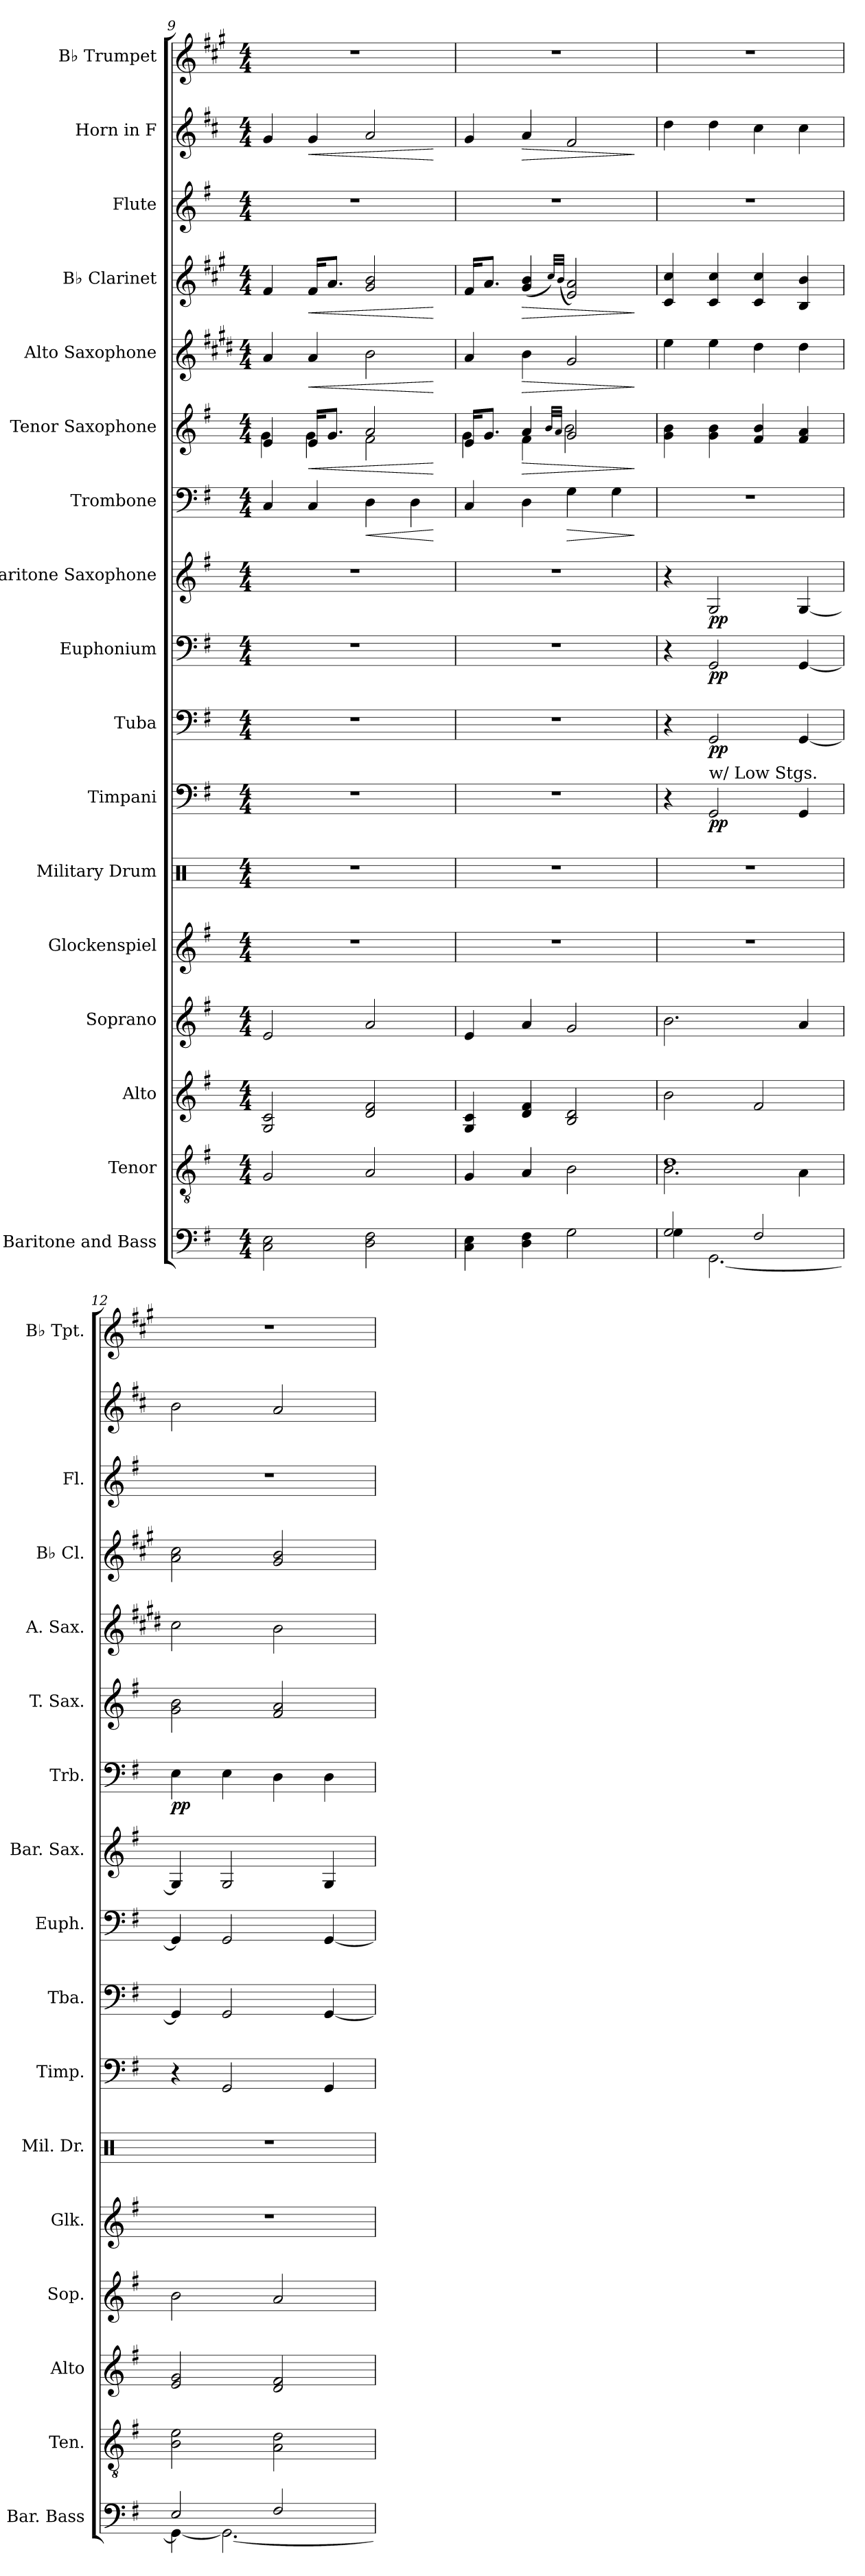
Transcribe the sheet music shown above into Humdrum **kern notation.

**kern	**kern	**kern	**kern	**kern	**kern	**kern	**dynam	**kern	**dynam	**kern	**dynam	**kern	**dynam	**kern	**dynam	**kern	**dynam	**kern	**dynam	**kern	**dynam	**kern	**kern	**dynam	**kern
*part17	*part16	*part15	*part14	*part13	*part12	*part11	*part11	*part10	*part10	*part9	*part9	*part8	*part8	*part7	*part7	*part6	*part6	*part5	*part5	*part4	*part4	*part3	*part2	*part2	*part1
*staff17	*staff16	*staff15	*staff14	*staff13	*staff12	*staff11	*staff11	*staff10	*staff10	*staff9	*staff9	*staff8	*staff8	*staff7	*staff7	*staff6	*staff6	*staff5	*staff5	*staff4	*staff4	*staff3	*staff2	*staff2	*staff1
*I"Baritone and Bass	*I"Tenor	*I"Alto	*I"Soprano	*I"Glockenspiel	*I"Military Drum	*I"Timpani	*	*I"Tuba	*	*I"Euphonium	*	*I"Baritone Saxophone	*	*I"Trombone	*	*I"Tenor Saxophone	*	*I"Alto Saxophone	*	*I"B♭ Clarinet	*	*I"Flute	*I"Horn in F	*	*I"B♭ Trumpet
*I'Bar. Bass	*I'Ten.	*I'Alto	*I'Sop.	*I'Glk.	*I'Mil. Dr.	*I'Timp.	*	*I'Tba.	*	*I'Euph.	*	*I'Bar. Sax.	*	*I'Trb.	*	*I'T. Sax.	*	*I'A. Sax.	*	*I'B♭ Cl.	*	*I'Fl.	*	*	*I'B♭ Tpt.
*clefF4	*clefGv2	*clefG2	*clefG2	*clefG2	*clefX	*clefF4	*	*clefF4	*	*clefF4	*	*clefG2	*	*clefF4	*	*clefG2	*	*clefG2	*	*clefG2	*	*clefG2	*clefG2	*	*clefG2
*	*	*	*	*ITrd-14c-24	*	*	*	*	*	*	*	*ITrd12c21	*	*	*	*ITrd8c14	*	*ITrd5c9	*	*ITrd1c2	*	*	*ITrd4c7	*	*ITrd1c2
*k[f#]	*k[f#]	*k[f#]	*k[f#]	*k[f#]	*k[]	*k[f#]	*	*k[f#]	*	*k[f#]	*	*k[f#]	*	*k[f#]	*	*k[f#]	*	*k[f#]	*	*k[f#]	*	*k[f#]	*k[f#]	*	*k[f#]
*M4/4	*M4/4	*M4/4	*M4/4	*M4/4	*M4/4	*M4/4	*	*M4/4	*	*M4/4	*	*M4/4	*	*M4/4	*	*M4/4	*	*M4/4	*	*M4/4	*	*M4/4	*M4/4	*	*M4/4
=9	=9	=9	=9	=9	=9	=9	=9	=9	=9	=9	=9	=9	=9	=9	=9	=9	=9	=9	=9	=9	=9	=9	=9	=9	=9
*	*	*	*	*	*	*	*	*	*	*	*	*	*	*	*	*^	*	*	*	*	*	*	*	*	*
2C\ 2E\	2G/	2G/ 2c/	2e/	1r	1r	1r	.	1r	.	1r	.	1r	.	4C/	.	4E/	4G\	.	4c/	.	4e/	.	1r	4c/	.	1r
!	!	!	!	!	!	!	!	!	!	!	!	!	!	!	!	!	!	!LO:HP:b	!	!LO:HP:b	!	!LO:HP:b	!	!	!LO:HP:b	!
.	.	.	.	.	.	.	.	.	.	.	.	.	.	4C/	.	16E/KL	4G\	<	4c/	<	16e/KL	<	.	4c/	<	.
.	.	.	.	.	.	.	.	.	.	.	.	.	.	.	.	8.G/J	.	.	.	.	8.g/J	.	.	.	.	.
!	!	!	!	!	!	!	!	!	!	!	!	!	!	!	!LO:HP:b	!	!	!	!	!	!	!	!	!	!	!
2D\ 2F#\	2A/	2d/ 2f#/	2a/	.	.	.	.	.	.	.	.	.	.	4D\	<	2A/	2F#\	.	2d\	.	2f#/ 2a/	.	.	2d/	.	.
.	.	.	.	.	.	.	.	.	.	.	.	.	.	4D\	.	.	.	.	.	.	.	.	.	.	.	.
*	*	*	*	*	*	*	*	*	*	*	*	*	*	*	*	*v	*v	*	*	*	*	*	*	*	*	*
.	.	.	.	.	.	.	.	.	.	.	.	.	.	.	[	.	[	.	[	.	[	.	.	[	.
=10	=10	=10	=10	=10	=10	=10	=10	=10	=10	=10	=10	=10	=10	=10	=10	=10	=10	=10	=10	=10	=10	=10	=10	=10	=10
*	*	*	*	*	*	*	*	*	*	*	*	*	*	*	*	*^	*	*	*	*	*	*	*	*	*
4C\ 4E\	4G/	4G/ 4c/	4e/	1r	1r	1r	.	1r	.	1r	.	1r	.	4C/	.	16E/KL	4G\	.	4c/	.	16e/KL	.	1r	4c/	.	1r
.	.	.	.	.	.	.	.	.	.	.	.	.	.	.	.	8.G/J	.	.	.	.	8.g/J	.	.	.	.	.
!	!	!	!	!	!	!	!	!	!	!	!	!	!	!	!	!	!	!LO:HP:b	!	!LO:HP:b	!	!LO:HP:b	!	!	!LO:HP:b	!
4D\ 4F#\	4A/	4d/ 4f#/	4a/	.	.	.	.	.	.	.	.	.	.	4D\	.	4A/	4F#\	>	4d\	>	(4f#/ 4a/	>	.	4d/	>	.
.	.	.	.	.	.	.	.	.	.	.	.	.	.	.	.	32qB/LLL	.	.	.	.	32qb/LLL)	.	.	.	.	.
.	.	.	.	.	.	.	.	.	.	.	.	.	.	.	.	32qA/JJJ	.	.	.	.	(32qa/JJJ	.	.	.	.	.
!	!	!	!	!	!	!	!	!	!	!	!	!	!	!	!LO:HP:b	!	!	!	!	!	!	!	!	!	!	!
2G\	2B\	2B/ 2d/	2g/	.	.	.	.	.	.	.	.	.	.	4G\	>	2G/	2B\	.	2B/	.	2d/ 2g/)	.	.	2B/	.	.
.	.	.	.	.	.	.	.	.	.	.	.	.	.	4G\	.	.	.	.	.	.	.	.	.	.	.	.
*	*	*	*	*	*	*	*	*	*	*	*	*	*	*	*	*v	*v	*	*	*	*	*	*	*	*	*
.	.	.	.	.	.	.	.	.	.	.	.	.	.	.	]	.	]	.	]	.	]	.	.	]	.
!!LO:PB:g=z
=11	=11	=11	=11	=11	=11	=11	=11	=11	=11	=11	=11	=11	=11	=11	=11	=11	=11	=11	=11	=11	=11	=11	=11	=11	=11
*^	*^	*	*	*	*	*	*	*	*	*	*	*	*	*	*	*	*	*	*	*	*	*	*	*	*
2G/	4G\	1d	2.B\	2b\	2.b\	1r	1r	4r	.	4r	.	4r	.	4r	.	1r	.	4G\ 4B\	.	4g\	.	4B/ 4b/	.	1r	4g\	.	1r
!	!	!	!	!	!	!	!	!LO:TX:a:t=w/ Low Stgs.	!	!	!	!	!	!	!	!	!	!	!	!	!	!	!	!	!	!	!
!	!	!	!	!	!	!	!	!	!LO:DY:b	!	!LO:DY:b	!	!LO:DY:b	!	!LO:DY:b	!	!	!	!	!	!	!	!	!	!	!	!
.	[2.GG\	.	.	.	.	.	.	2GG/	pp	2GG/	pp	2GG/	pp	2GG/	pp	.	.	4G\ 4B\	.	4g\	.	4B/ 4b/	.	.	4g\	.	.
2F#/	.	.	.	2f#/	.	.	.	.	.	.	.	.	.	.	.	.	.	4F#/ 4B/	.	4f#\	.	4B/ 4b/	.	.	4f#\	.	.
.	.	.	4A\	.	4a/	.	.	4GG/	.	[4GG/	.	[4GG/	.	[4GG/	.	.	.	4F#/ 4A/	.	4f#\	.	4A/ 4a/	.	.	4f#\	.	.
=12	=12	=12	=12	=12	=12	=12	=12	=12	=12	=12	=12	=12	=12	=12	=12	=12	=12	=12	=12	=12	=12	=12	=12	=12	=12	=12	=12
!	!	!	!	!	!	!	!	!	!	!	!	!	!	!	!	!	!LO:DY:b	!	!	!	!	!	!	!	!	!	!
*	*	*v	*v	*	*	*	*	*	*	*	*	*	*	*	*	*	*	*	*	*	*	*	*	*	*	*	*
2E/	4GG\_	2B\ 2e\	2e/ 2g/	2b\	1r	1r	4r	.	4GG/]	.	4GG/]	.	4GG/]	.	4E\	pp	2G\ 2B\	.	2e\	.	2g\ 2b\	.	1r	2e\	.	1r
.	2.GG\_	.	.	.	.	.	2GG/	.	2GG/	.	2GG/	.	2GG/	.	4E\	.	.	.	.	.	.	.	.	.	.	.
2F#/	.	2A\ 2d\	2d/ 2f#/	2a/	.	.	.	.	.	.	.	.	.	.	4D\	.	2F#/ 2A/	.	2d\	.	2f#/ 2a/	.	.	2d/	.	.
.	.	.	.	.	.	.	4GG/	.	[4GG/	.	[4GG/	.	4GG/	.	4D\	.	.	.	.	.	.	.	.	.	.	.
*v	*v	*	*	*	*	*	*	*	*	*	*	*	*	*	*	*	*	*	*	*	*	*	*	*	*	*
=	=	=	=	=	=	=	=	=	=	=	=	=	=	=	=	=	=	=	=	=	=	=	=	=	=
*-	*-	*-	*-	*-	*-	*-	*-	*-	*-	*-	*-	*-	*-	*-	*-	*-	*-	*-	*-	*-	*-	*-	*-	*-	*-
